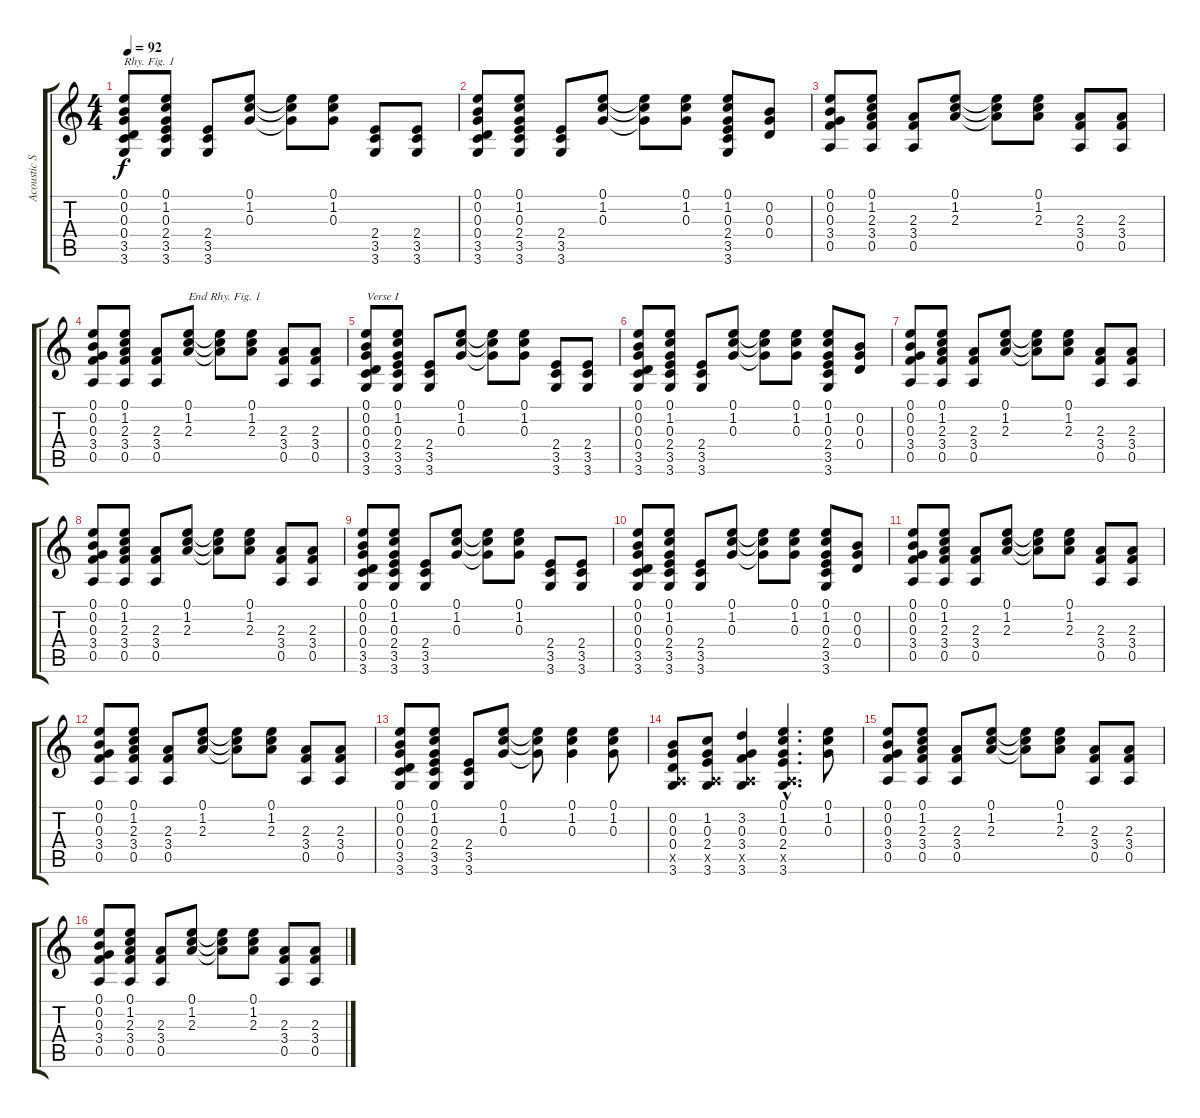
\track ("Acoustic Standard" "Acoustic S") {instrument acousticguitarsteel}
\staff {score tabs}
\tuning (E4 B3 G3 D3 A2 E2) {hide}
\ts (4 4)
\tempo 92
\clef g2
\ks c
(0.1 0.2 0.3 0.4 3.5 3.6).8{txt "Rhy. Fig. 1" dy f instrument acousticguitarsteel} (0.1 1.2 0.3 2.4 3.5 3.6).8 (2.4 3.5 3.6).8 (0.1 1.2 0.3).8 (0.1{t} 1.2{t} 0.3{t}).8 (0.1 1.2 0.3).8 (2.4 3.5 3.6).8 (2.4 3.5 3.6).8 |
(0.1 0.2 0.3 0.4 3.5 3.6).8 (0.1 1.2 0.3 2.4 3.5 3.6).8 (2.4 3.5 3.6).8 (0.1 1.2 0.3).8 (0.1{t} 1.2{t} 0.3{t}).8 (0.1 1.2 0.3).8 (0.1 1.2 0.3 2.4 3.5 3.6).8 (0.2 0.3 0.4).8 |
(0.1 0.2 0.3 3.4 0.5).8 (0.1 1.2 2.3 3.4 0.5).8 (2.3 3.4 0.5).8 (0.1 1.2 2.3).8 (0.1{t} 1.2{t} 2.3{t}).8 (0.1 1.2 2.3).8 (2.3 3.4 0.5).8 (2.3 3.4 0.5).8 |
(0.1 0.2 0.3 3.4 0.5).8 (0.1 1.2 2.3 3.4 0.5).8 (2.3 3.4 0.5).8 (0.1 1.2 2.3).8{txt "End Rhy. Fig. 1"} (0.1{t} 1.2{t} 2.3{t}).8 (0.1 1.2 2.3).8 (2.3 3.4 0.5).8 (2.3 3.4 0.5).8 |
(0.1 0.2 0.3 0.4 3.5 3.6).8{txt "Verse I"} (0.1 1.2 0.3 2.4 3.5 3.6).8 (2.4 3.5 3.6).8 (0.1 1.2 0.3).8 (0.1{t} 1.2{t} 0.3{t}).8 (0.1 1.2 0.3).8 (2.4 3.5 3.6).8 (2.4 3.5 3.6).8 |
(0.1 0.2 0.3 0.4 3.5 3.6).8 (0.1 1.2 0.3 2.4 3.5 3.6).8 (2.4 3.5 3.6).8 (0.1 1.2 0.3).8 (0.1{t} 1.2{t} 0.3{t}).8 (0.1 1.2 0.3).8 (0.1 1.2 0.3 2.4 3.5 3.6).8 (0.2 0.3 0.4).8 |
(0.1 0.2 0.3 3.4 0.5).8 (0.1 1.2 2.3 3.4 0.5).8 (2.3 3.4 0.5).8 (0.1 1.2 2.3).8 (0.1{t} 1.2{t} 2.3{t}).8 (0.1 1.2 2.3).8 (2.3 3.4 0.5).8 (2.3 3.4 0.5).8 |
(0.1 0.2 0.3 3.4 0.5).8 (0.1 1.2 2.3 3.4 0.5).8 (2.3 3.4 0.5).8 (0.1 1.2 2.3).8 (0.1{t} 1.2{t} 2.3{t}).8 (0.1 1.2 2.3).8 (2.3 3.4 0.5).8 (2.3 3.4 0.5).8 |
(0.1 0.2 0.3 0.4 3.5 3.6).8 (0.1 1.2 0.3 2.4 3.5 3.6).8 (2.4 3.5 3.6).8 (0.1 1.2 0.3).8 (0.1{t} 1.2{t} 0.3{t}).8 (0.1 1.2 0.3).8 (2.4 3.5 3.6).8 (2.4 3.5 3.6).8 |
(0.1 0.2 0.3 0.4 3.5 3.6).8 (0.1 1.2 0.3 2.4 3.5 3.6).8 (2.4 3.5 3.6).8 (0.1 1.2 0.3).8 (0.1{t} 1.2{t} 0.3{t}).8 (0.1 1.2 0.3).8 (0.1 1.2 0.3 2.4 3.5 3.6).8 (0.2 0.3 0.4).8 |
(0.1 0.2 0.3 3.4 0.5).8 (0.1 1.2 2.3 3.4 0.5).8 (2.3 3.4 0.5).8 (0.1 1.2 2.3).8 (0.1{t} 1.2{t} 2.3{t}).8 (0.1 1.2 2.3).8 (2.3 3.4 0.5).8 (2.3 3.4 0.5).8 |
(0.1 0.2 0.3 3.4 0.5).8 (0.1 1.2 2.3 3.4 0.5).8 (2.3 3.4 0.5).8 (0.1 1.2 2.3).8 (0.1{t} 1.2{t} 2.3{t}).8 (0.1 1.2 2.3).8 (2.3 3.4 0.5).8 (2.3 3.4 0.5).8 |
(0.1 0.2 0.3 0.4 3.5 3.6).8 (0.1 1.2 0.3 2.4 3.5 3.6).8 (2.4 3.5 3.6).8 (0.1 1.2 0.3).8 (0.1{t} 1.2{t} 0.3{t}).8 (0.1 1.2 0.3).4 (0.1 1.2 0.3).8 |
(0.2 0.3 0.4 0.5{x} 3.6).8 (1.2 0.3 2.4 0.5{x} 3.6).8 (3.2 0.3 3.4 0.5{x} 3.6).4 (0.1{hac} 1.2{hac} 0.3{hac} 2.4{hac} 0.5{hac x} 3.6{hac}).4{d} (0.1 1.2 0.3).8 |
(0.1 0.2 0.3 3.4 0.5).8 (0.1 1.2 2.3 3.4 0.5).8 (2.3 3.4 0.5).8 (0.1 1.2 2.3).8 (0.1{t} 1.2{t} 2.3{t}).8 (0.1 1.2 2.3).8 (2.3 3.4 0.5).8 (2.3 3.4 0.5).8 |
(0.1 0.2 0.3 3.4 0.5).8 (0.1 1.2 2.3 3.4 0.5).8 (2.3 3.4 0.5).8 (0.1 1.2 2.3).8 (0.1{t} 1.2{t} 2.3{t}).8 (0.1 1.2 2.3).8 (2.3 3.4 0.5).8 (2.3 3.4 0.5).8
